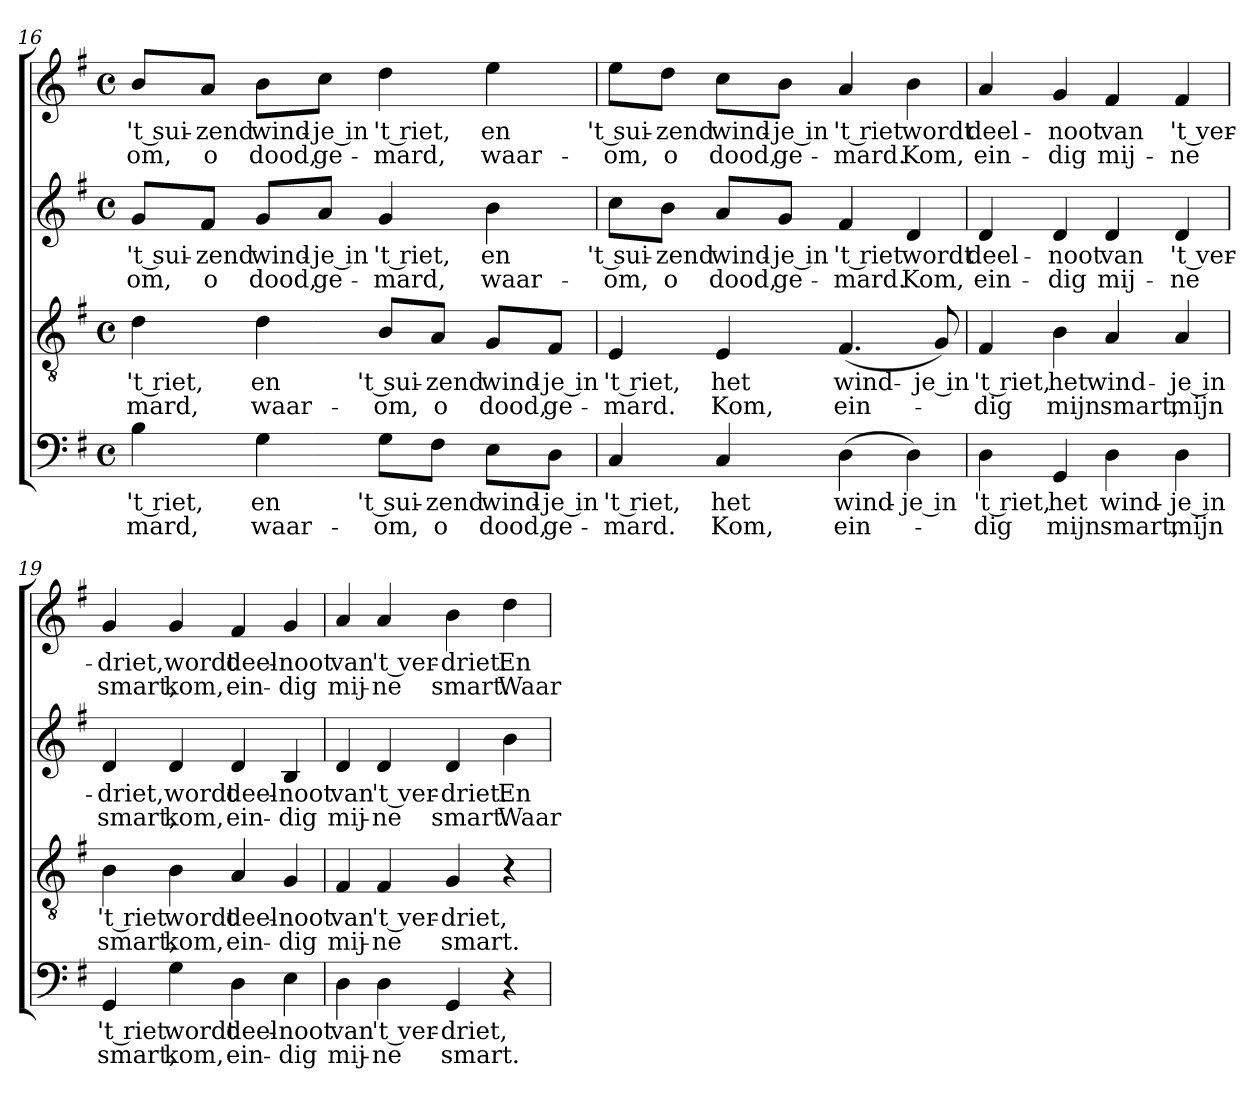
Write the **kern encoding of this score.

**kern	**text	**text	**kern	**text	**text	**kern	**text	**text	**kern	**text	**text
*part4	*part4	*part4	*part3	*part3	*part3	*part2	*part2	*part2	*part1	*part1	*part1
*staff4	*staff4	*staff4	*staff3	*staff3	*staff3	*staff2	*staff2	*staff2	*staff1	*staff1	*staff1
*clefF4	*	*	*clefGv2	*	*	*clefG2	*	*	*clefG2	*	*
*k[f#]	*	*	*k[f#]	*	*	*k[f#]	*	*	*k[f#]	*	*
*G:	*	*	*G:	*	*	*G:	*	*	*G:	*	*
*M4/4	*	*	*M4/4	*	*	*M4/4	*	*	*M4/4	*	*
*met(c)	*	*	*met(c)	*	*	*met(c)	*	*	*met(c)	*	*
=16	=16	=16	=16	=16	=16	=16	=16	=16	=16	=16	=16
!	!LO:LY:b	!LO:LY:b	!	!	!	!	!	!	!	!	!
!	!	!	!	!LO:LY:b	!LO:LY:b	!	!	!	!	!	!
!	!	!	!	!	!	!	!LO:LY:b	!LO:LY:b	!	!	!
!	!	!	!	!	!	!	!	!	!	!LO:LY:b	!LO:LY:b
4B\	't riet,	-mard,	4d\	't riet,	-mard,	8g/L	't sui-	-om,	8b/L	't sui-	-om,
!	!	!	!	!	!	!	!LO:LY:b	!LO:LY:b	!	!	!
!	!	!	!	!	!	!	!	!	!	!LO:LY:b	!LO:LY:b
.	.	.	.	.	.	8f#/J	-zend	o	8a/J	-zend	o
!	!LO:LY:b	!LO:LY:b	!	!	!	!	!	!	!	!	!
!	!	!	!	!LO:LY:b	!LO:LY:b	!	!	!	!	!	!
!	!	!	!	!	!	!	!LO:LY:b	!LO:LY:b	!	!	!
!	!	!	!	!	!	!	!	!	!	!LO:LY:b	!LO:LY:b
4G\	en	waar-	4d\	en	waar-	8g/L	wind-	dood,	8b\L	wind-	dood,
!	!	!	!	!	!	!	!LO:LY:b	!LO:LY:b	!	!	!
!	!	!	!	!	!	!	!	!	!	!LO:LY:b	!LO:LY:b
.	.	.	.	.	.	8a/J	-je in	ge-	8cc\J	-je in	ge-
!	!LO:LY:b	!LO:LY:b	!	!	!	!	!	!	!	!	!
!	!	!	!	!LO:LY:b	!LO:LY:b	!	!	!	!	!	!
!	!	!	!	!	!	!	!LO:LY:b	!LO:LY:b	!	!	!
!	!	!	!	!	!	!	!	!	!	!LO:LY:b	!LO:LY:b
8G\L	't sui-	-om,	8B/L	't sui-	-om,	4g/	't riet,	-mard,	4dd\	't riet,	-mard,
!	!LO:LY:b	!LO:LY:b	!	!	!	!	!	!	!	!	!
!	!	!	!	!LO:LY:b	!LO:LY:b	!	!	!	!	!	!
8F#\J	-zend	o	8A/J	-zend	o	.	.	.	.	.	.
!	!LO:LY:b	!LO:LY:b	!	!	!	!	!	!	!	!	!
!	!	!	!	!LO:LY:b	!LO:LY:b	!	!	!	!	!	!
!	!	!	!	!	!	!	!LO:LY:b	!LO:LY:b	!	!	!
!	!	!	!	!	!	!	!	!	!	!LO:LY:b	!LO:LY:b
8E\L	wind-	dood,	8G/L	wind-	dood,	4b\	en	waar-	4ee\	en	waar-
!	!LO:LY:b	!LO:LY:b	!	!	!	!	!	!	!	!	!
!	!	!	!	!LO:LY:b	!LO:LY:b	!	!	!	!	!	!
8D\J	-je in	ge-	8F#/J	-je in	ge-	.	.	.	.	.	.
!!LO:LB:g=z
=17	=17	=17	=17	=17	=17	=17	=17	=17	=17	=17	=17
!	!LO:LY:b	!LO:LY:b	!	!	!	!	!	!	!	!	!
!	!	!	!	!LO:LY:b	!LO:LY:b	!	!	!	!	!	!
!	!	!	!	!	!	!	!LO:LY:b	!LO:LY:b	!	!	!
!	!	!	!	!	!	!	!	!	!	!LO:LY:b	!LO:LY:b
4C/	't riet,	-mard.	4E/	't riet,	-mard.	8cc\L	't sui-	-om,	8ee\L	't sui-	-om,
!	!	!	!	!	!	!	!LO:LY:b	!LO:LY:b	!	!	!
!	!	!	!	!	!	!	!	!	!	!LO:LY:b	!LO:LY:b
.	.	.	.	.	.	8b\J	-zend	o	8dd\J	-zend	o
!	!LO:LY:b	!LO:LY:b	!	!	!	!	!	!	!	!	!
!	!	!	!	!LO:LY:b	!LO:LY:b	!	!	!	!	!	!
!	!	!	!	!	!	!	!LO:LY:b	!LO:LY:b	!	!	!
!	!	!	!	!	!	!	!	!	!	!LO:LY:b	!LO:LY:b
4C/	het	Kom,	4E/	het	Kom,	8a/L	wind-	dood,	8cc\L	wind-	dood,
!	!	!	!	!	!	!	!LO:LY:b	!LO:LY:b	!	!	!
!	!	!	!	!	!	!	!	!	!	!LO:LY:b	!LO:LY:b
.	.	.	.	.	.	8g/J	-je in	ge-	8b\J	-je in	ge-
!	!LO:LY:b	!LO:LY:b	!	!	!	!	!	!	!	!	!
!	!	!	!	!LO:LY:b	!LO:LY:b	!	!	!	!	!	!
!	!	!	!	!	!	!	!LO:LY:b	!LO:LY:b	!	!	!
!	!	!	!	!	!	!	!	!	!	!LO:LY:b	!LO:LY:b
(>4D\	wind-	ein-	(<4.F#/	wind-	ein-	4f#/	't riet	-mard.	4a/	't riet	-mard.
!	!LO:LY:b	!	!	!	!	!	!	!	!	!	!
!	!	!	!	!	!	!	!LO:LY:b	!LO:LY:b	!	!	!
!	!	!	!	!	!	!	!	!	!	!LO:LY:b	!LO:LY:b
4D\)	-je in	.	.	.	.	4d/	wordt	Kom,	4b\	wordt	Kom,
!	!	!	!	!LO:LY:b	!	!	!	!	!	!	!
.	.	.	8G/)	-je in	.	.	.	.	.	.	.
=18	=18	=18	=18	=18	=18	=18	=18	=18	=18	=18	=18
!	!LO:LY:b	!LO:LY:b	!	!	!	!	!	!	!	!	!
!	!	!	!	!LO:LY:b	!LO:LY:b	!	!	!	!	!	!
!	!	!	!	!	!	!	!LO:LY:b	!LO:LY:b	!	!	!
!	!	!	!	!	!	!	!	!	!	!LO:LY:b	!LO:LY:b
4D\	't riet,	-dig	4F#/	't riet,	-dig	4d/	deel-	ein-	4a/	deel-	ein-
!	!LO:LY:b	!LO:LY:b	!	!	!	!	!	!	!	!	!
!	!	!	!	!LO:LY:b	!LO:LY:b	!	!	!	!	!	!
!	!	!	!	!	!	!	!LO:LY:b	!LO:LY:b	!	!	!
!	!	!	!	!	!	!	!	!	!	!LO:LY:b	!LO:LY:b
4GG/	het	mijn	4B\	het	mijn	4d/	-noot	-dig	4g/	-noot	-dig
!	!LO:LY:b	!LO:LY:b	!	!	!	!	!	!	!	!	!
!	!	!	!	!LO:LY:b	!LO:LY:b	!	!	!	!	!	!
!	!	!	!	!	!	!	!LO:LY:b	!LO:LY:b	!	!	!
!	!	!	!	!	!	!	!	!	!	!LO:LY:b	!LO:LY:b
4D\	wind-	smart,	4A/	wind-	smart,	4d/	van	mij-	4f#/	van	mij-
!	!LO:LY:b	!LO:LY:b	!	!	!	!	!	!	!	!	!
!	!	!	!	!LO:LY:b	!LO:LY:b	!	!	!	!	!	!
!	!	!	!	!	!	!	!LO:LY:b	!LO:LY:b	!	!	!
!	!	!	!	!	!	!	!	!	!	!LO:LY:b	!LO:LY:b
4D\	-je in	mijn	4A/	-je in	mijn	4d/	't ver-	-ne	4f#/	't ver-	-ne
=19	=19	=19	=19	=19	=19	=19	=19	=19	=19	=19	=19
!	!LO:LY:b	!LO:LY:b	!	!	!	!	!	!	!	!	!
!	!	!	!	!LO:LY:b	!LO:LY:b	!	!	!	!	!	!
!	!	!	!	!	!	!	!LO:LY:b	!LO:LY:b	!	!	!
!	!	!	!	!	!	!	!	!	!	!LO:LY:b	!LO:LY:b
4GG/	't riet	smart,	4B\	't riet	smart,	4d/	-driet,	smart,	4g/	-driet,	smart,
!	!LO:LY:b	!LO:LY:b	!	!	!	!	!	!	!	!	!
!	!	!	!	!LO:LY:b	!LO:LY:b	!	!	!	!	!	!
!	!	!	!	!	!	!	!LO:LY:b	!LO:LY:b	!	!	!
!	!	!	!	!	!	!	!	!	!	!LO:LY:b	!LO:LY:b
4G\	wordt	kom,	4B\	wordt	kom,	4d/	wordt	kom,	4g/	wordt	kom,
!	!LO:LY:b	!LO:LY:b	!	!	!	!	!	!	!	!	!
!	!	!	!	!LO:LY:b	!LO:LY:b	!	!	!	!	!	!
!	!	!	!	!	!	!	!LO:LY:b	!LO:LY:b	!	!	!
!	!	!	!	!	!	!	!	!	!	!LO:LY:b	!LO:LY:b
4D\	deel-	ein-	4A/	deel-	ein-	4d/	deel-	ein-	4f#/	deel-	ein-
!	!LO:LY:b	!LO:LY:b	!	!	!	!	!	!	!	!	!
!	!	!	!	!LO:LY:b	!LO:LY:b	!	!	!	!	!	!
!	!	!	!	!	!	!	!LO:LY:b	!LO:LY:b	!	!	!
!	!	!	!	!	!	!	!	!	!	!LO:LY:b	!LO:LY:b
4E\	-noot	-dig	4G/	-noot	-dig	4B/	-noot	-dig	4g/	-noot	-dig
!!LO:PB:g=z
=20	=20	=20	=20	=20	=20	=20	=20	=20	=20	=20	=20
!	!LO:LY:b	!LO:LY:b	!	!	!	!	!	!	!	!	!
!	!	!	!	!LO:LY:b	!LO:LY:b	!	!	!	!	!	!
!	!	!	!	!	!	!	!LO:LY:b	!LO:LY:b	!	!	!
!	!	!	!	!	!	!	!	!	!	!LO:LY:b	!LO:LY:b
4D\	van	mij-	4F#/	van	mij-	4d/	van	mij-	4a/	van	mij-
!	!LO:LY:b	!LO:LY:b	!	!	!	!	!	!	!	!	!
!	!	!	!	!LO:LY:b	!LO:LY:b	!	!	!	!	!	!
!	!	!	!	!	!	!	!LO:LY:b	!LO:LY:b	!	!	!
!	!	!	!	!	!	!	!	!	!	!LO:LY:b	!LO:LY:b
4D\	't ver-	-ne	4F#/	't ver-	-ne	4d/	't ver-	-ne	4a/	't ver-	-ne
!	!LO:LY:b	!LO:LY:b	!	!	!	!	!	!	!	!	!
!	!	!	!	!LO:LY:b	!LO:LY:b	!	!	!	!	!	!
!	!	!	!	!	!	!	!LO:LY:b	!LO:LY:b	!	!	!
!	!	!	!	!	!	!	!	!	!	!LO:LY:b	!LO:LY:b
4GG/	-driet,	smart.	4G/	-driet,	smart.	4d/	-driet.	smart.	4b\	-driet.	smart.
!	!	!	!	!	!	!	!LO:LY:b	!LO:LY:b	!	!	!
!	!	!	!	!	!	!	!	!	!	!LO:LY:b	!LO:LY:b
4r	.	.	4r	.	.	4b\	En	Waar-	4dd\	En	Waar-
=	=	=	=	=	=	=	=	=	=	=	=
*-	*-	*-	*-	*-	*-	*-	*-	*-	*-	*-	*-
